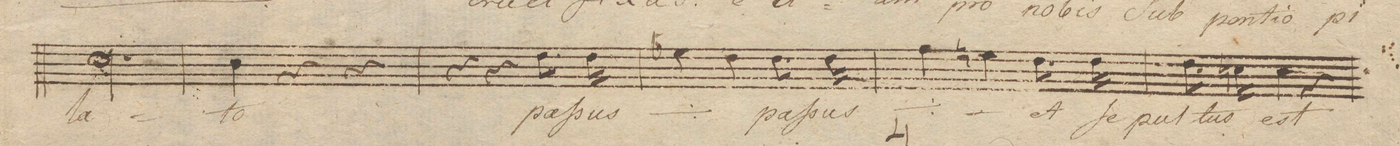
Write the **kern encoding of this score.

**kern	**text	**dynam
*I"Tenore Solo	*	*
*clefC4	*	*
*k[b-e-a-]	*	*
*met(c|)	*	*
*M3/4	*	*
2.B-\	-la-	.
=107	=107	=107
4A-\	-to	.
4r	.	.
4r	.	.
=108	=108	=108
4r	.	.
4r	.	.
8.c\	pas-	.
16c\	-sus	.
=109	=109	=109
*	*ij	*
4d-X\	pas-	.
4c\	-susx	.
*	*Xij	*
8.c\	pas-	.
16c\	-sus	.
=110	=110	=110
*	*ij	*
4e-\	pas-	.
4d\	-sus	.
*	*Xij	*
8.c\	et	.
16c\	se-	.
=111	=111	=111
8.c\	-pul-	.
16Bn\	-tus	.
4B\	est.	.
4r	.	.
=112	=112	=112
*-	*-	*-
